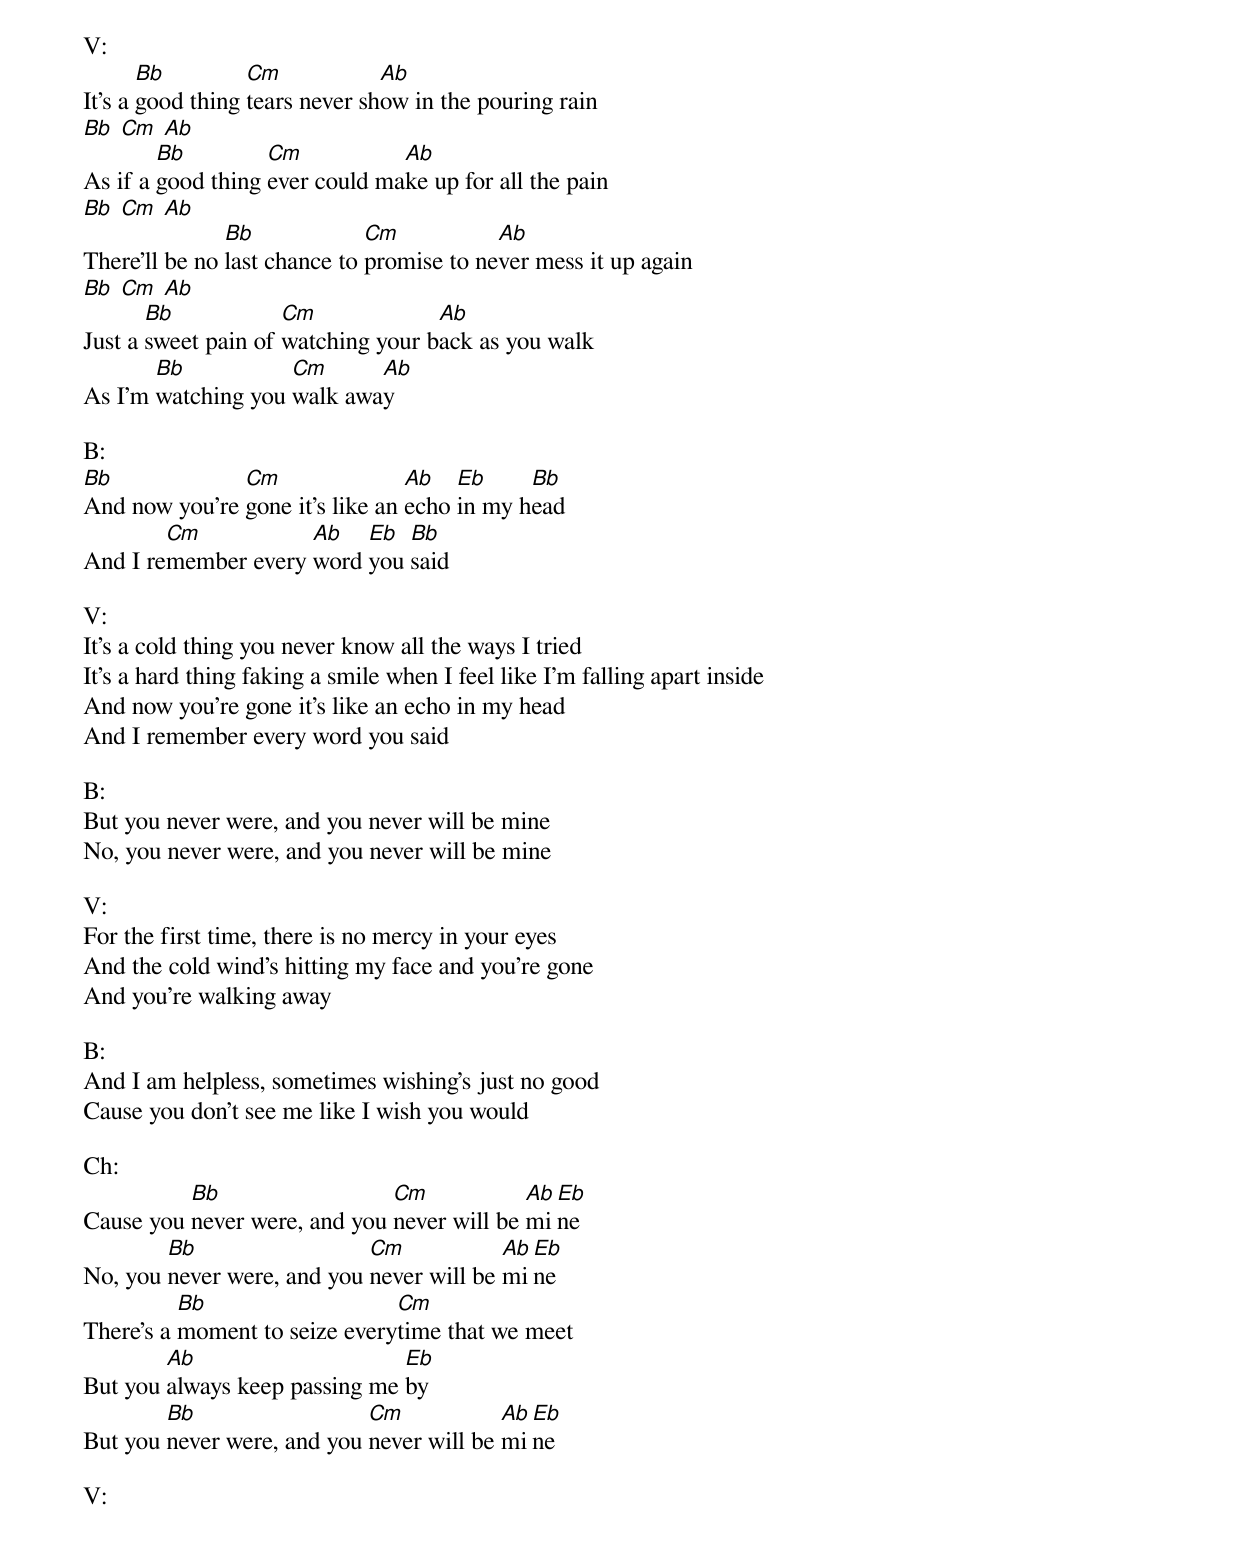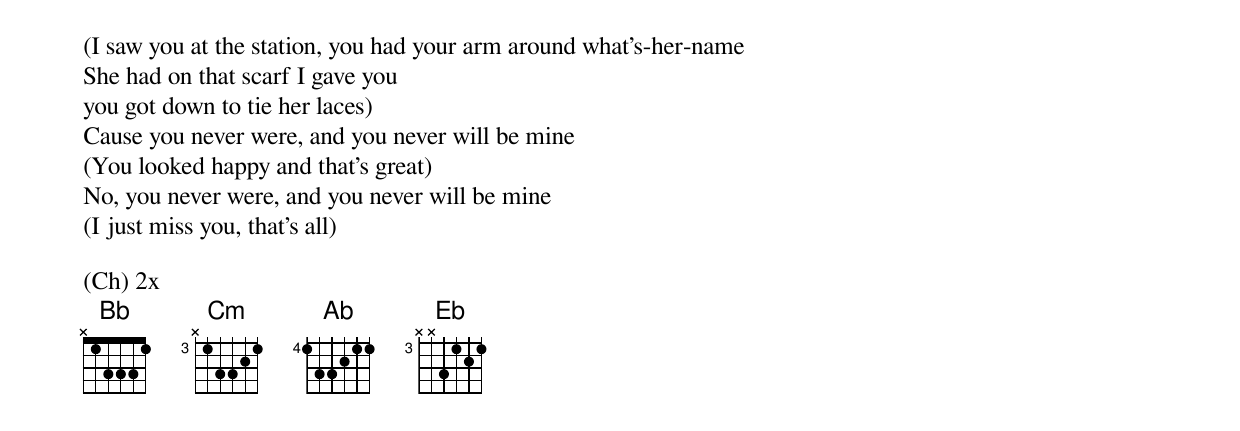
V:
It's a [Bb]good thing [Cm]tears never sh[Ab]ow in the pouring rain
[Bb] [Cm] [Ab]
As if a [Bb]good thing [Cm]ever could ma[Ab]ke up for all the pain
[Bb] [Cm] [Ab]
There'll be no [Bb]last chance to [Cm]promise to ne[Ab]ver mess it up again
[Bb] [Cm] [Ab]
Just a [Bb]sweet pain of [Cm]watching your b[Ab]ack as you walk
As I'm [Bb]watching you [Cm]walk awa[Ab]y

B:
[Bb]And now you're [Cm]gone it's like an [Ab]echo [Eb]in my h[Bb]ead
And I re[Cm]member every [Ab]word [Eb]you [Bb]said

V:
It's a cold thing you never know all the ways I tried
It's a hard thing faking a smile when I feel like I'm falling apart inside
And now you're gone it's like an echo in my head
And I remember every word you said

B:
But you never were, and you never will be mine
No, you never were, and you never will be mine

V:
For the first time, there is no mercy in your eyes
And the cold wind's hitting my face and you're gone
And you're walking away

B:
And I am helpless, sometimes wishing's just no good
Cause you don't see me like I wish you would

Ch:
Cause you [Bb]never were, and you [Cm]never will be [Ab]mi[Eb]ne
No, you [Bb]never were, and you [Cm]never will be [Ab]mi[Eb]ne
There's a [Bb]moment to seize every[Cm]time that we meet
But you [Ab]always keep passing me [Eb]by
But you [Bb]never were, and you [Cm]never will be [Ab]mi[Eb]ne

V:
(I saw you at the station, you had your arm around what's-her-name
She had on that scarf I gave you
you got down to tie her laces)
Cause you never were, and you never will be mine
(You looked happy and that's great)
No, you never were, and you never will be mine
(I just miss you, that's all)

(Ch) 2x
